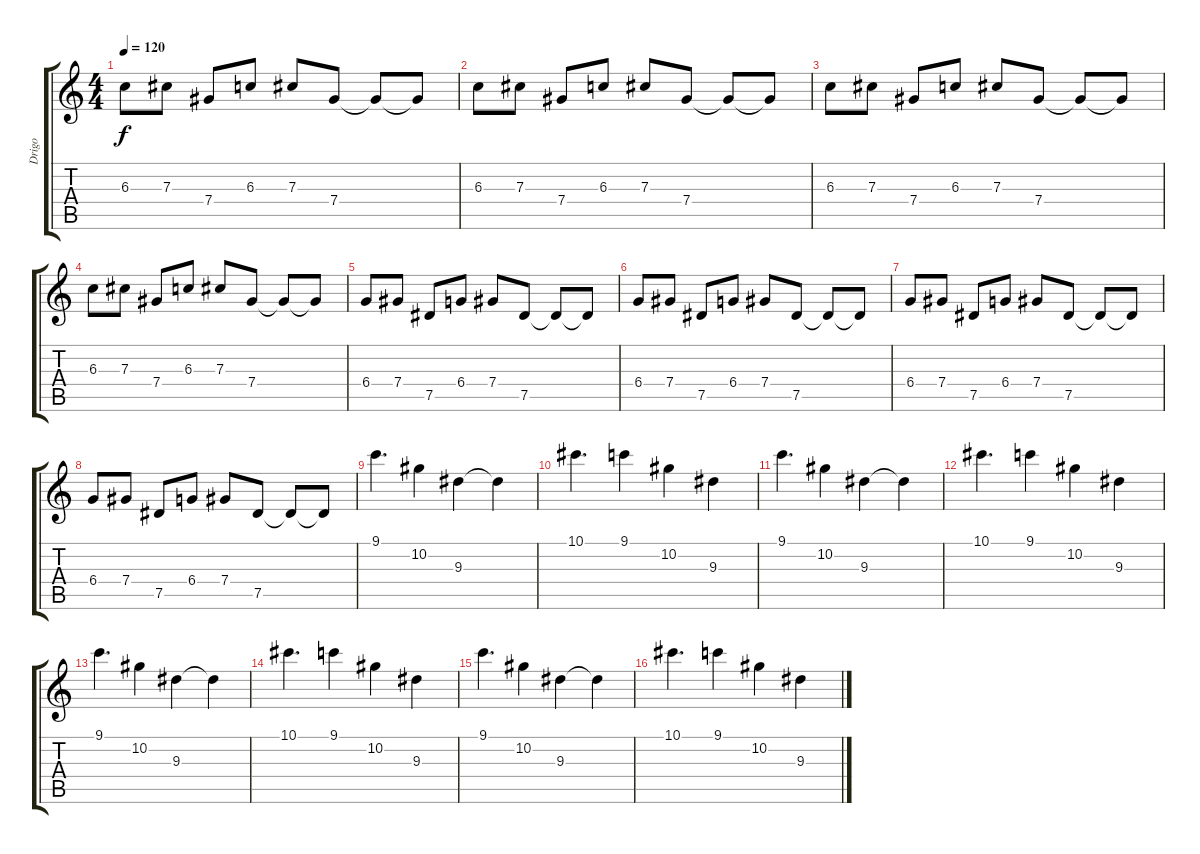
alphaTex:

\track ("Drigo" "Drigo") {instrument overdrivenguitar}
\staff {score tabs}
\tuning (Eb4 Bb3 Gb3 Db3 Ab2 Eb2) {hide}
\ts (4 4)
\tempo 120
\clef g2
\ks c
6.3.8{dy f} 7.3.8 7.4.8 6.3.8 7.3.8 7.4.8 7.4{t}.8 7.4{t}.8 |
6.3.8 7.3.8 7.4.8 6.3.8 7.3.8 7.4.8 7.4{t}.8 7.4{t}.8 |
6.3.8 7.3.8 7.4.8 6.3.8 7.3.8 7.4.8 7.4{t}.8 7.4{t}.8 |
6.3.8 7.3.8 7.4.8 6.3.8 7.3.8 7.4.8 7.4{t}.8 7.4{t}.8 |
6.4.8 7.4.8 7.5.8 6.4.8 7.4.8 7.5.8 7.5{t}.8 7.5{t}.8 |
6.4.8 7.4.8 7.5.8 6.4.8 7.4.8 7.5.8 7.5{t}.8 7.5{t}.8 |
6.4.8 7.4.8 7.5.8 6.4.8 7.4.8 7.5.8 7.5{t}.8 7.5{t}.8 |
6.4.8 7.4.8 7.5.8 6.4.8 7.4.8 7.5.8 7.5{t}.8 7.5{t}.8 |
9.1.4{d} 10.2.4 9.3.4 9.3{t}.4 |
10.1.4{d} 9.1.4 10.2.4 9.3.4 |
9.1.4{d} 10.2.4 9.3.4 9.3{t}.4 |
10.1.4{d} 9.1.4 10.2.4 9.3.4 |
9.1.4{d} 10.2.4 9.3.4 9.3{t}.4 |
10.1.4{d} 9.1.4 10.2.4 9.3.4 |
9.1.4{d} 10.2.4 9.3.4 9.3{t}.4 |
10.1.4{d} 9.1.4 10.2.4 9.3.4
